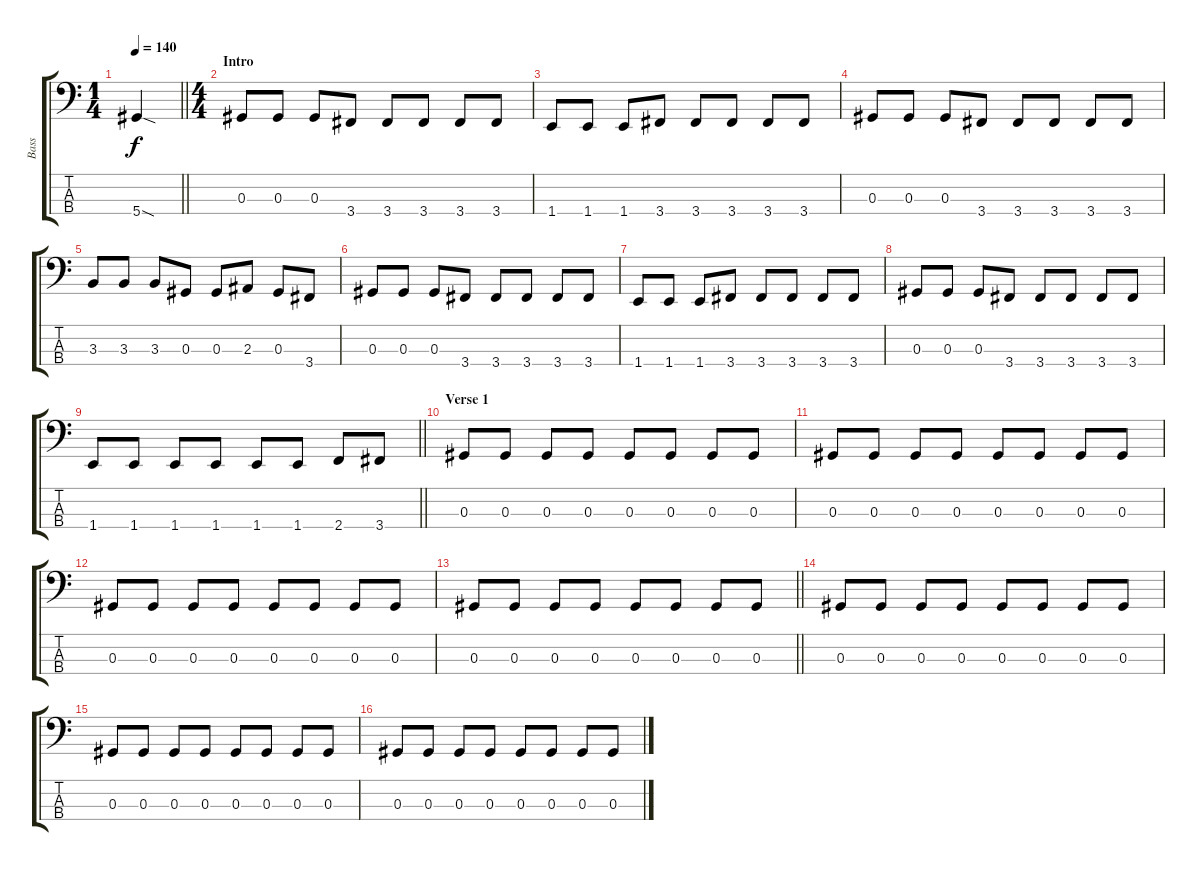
\track ("Bass" "Bass") {instrument electricbassfinger}
\staff {score tabs}
\tuning (Gb2 Db2 Ab1 Eb1) {hide}
\ts (1 4)
\tempo 140
\clef f4
\barLineRight lightlight
\ks c
5.4{sod}.4{dy f instrument electricbassfinger} |
\ts (4 4)
\section ("" "Intro")
0.3.8 0.3.8 0.3.8 3.4.8 3.4.8 3.4.8 3.4.8 3.4.8 |
1.4.8 1.4.8 1.4.8 3.4.8 3.4.8 3.4.8 3.4.8 3.4.8 |
0.3.8 0.3.8 0.3.8 3.4.8 3.4.8 3.4.8 3.4.8 3.4.8 |
3.3.8 3.3.8 3.3.8 0.3.8 0.3.8 2.3.8 0.3.8 3.4.8 |
0.3.8 0.3.8 0.3.8 3.4.8 3.4.8 3.4.8 3.4.8 3.4.8 |
1.4.8 1.4.8 1.4.8 3.4.8 3.4.8 3.4.8 3.4.8 3.4.8 |
0.3.8 0.3.8 0.3.8 3.4.8 3.4.8 3.4.8 3.4.8 3.4.8 |
\barLineRight lightlight
1.4.8 1.4.8 1.4.8 1.4.8 1.4.8 1.4.8 2.4.8 3.4.8 |
\section ("" "Verse 1")
0.3.8 0.3.8 0.3.8 0.3.8 0.3.8 0.3.8 0.3.8 0.3.8 |
0.3.8 0.3.8 0.3.8 0.3.8 0.3.8 0.3.8 0.3.8 0.3.8 |
0.3.8 0.3.8 0.3.8 0.3.8 0.3.8 0.3.8 0.3.8 0.3.8 |
\barLineRight lightlight
0.3.8 0.3.8 0.3.8 0.3.8 0.3.8 0.3.8 0.3.8 0.3.8 |
0.3.8 0.3.8 0.3.8 0.3.8 0.3.8 0.3.8 0.3.8 0.3.8 |
0.3.8 0.3.8 0.3.8 0.3.8 0.3.8 0.3.8 0.3.8 0.3.8 |
0.3.8 0.3.8 0.3.8 0.3.8 0.3.8 0.3.8 0.3.8 0.3.8
